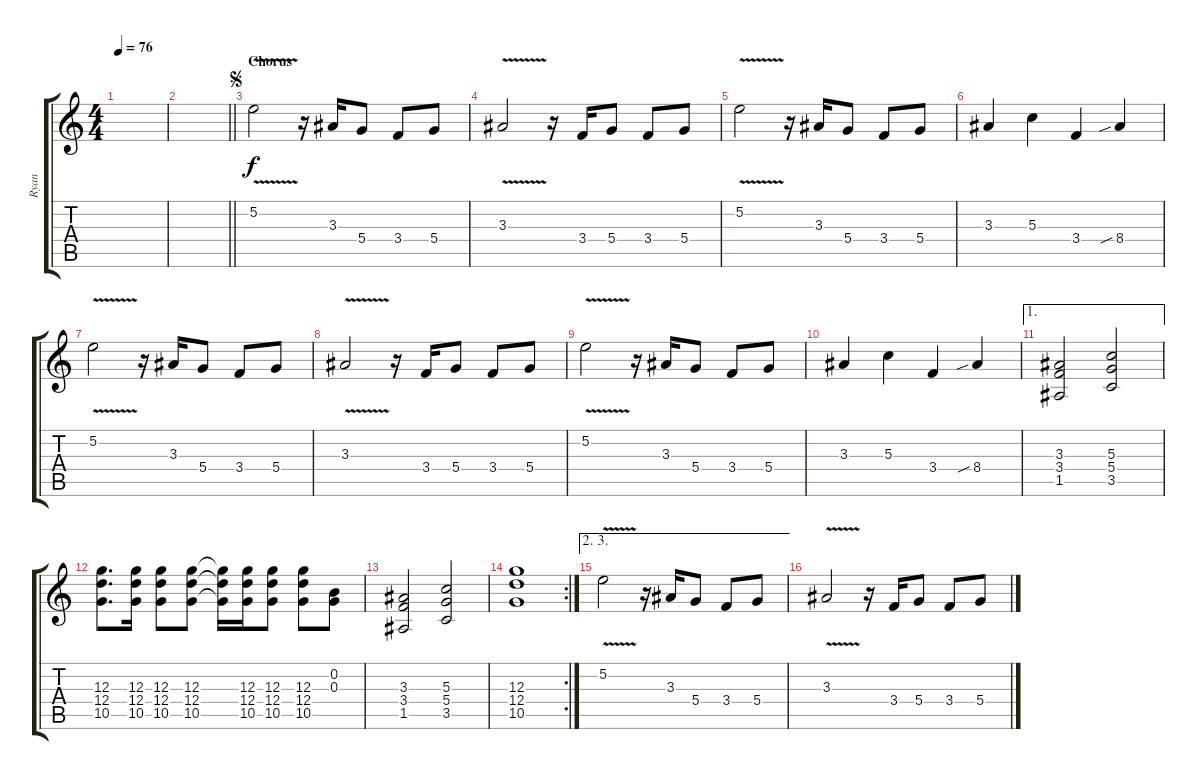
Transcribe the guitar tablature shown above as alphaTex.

\track ("Ryan" "Ryan") {instrument overdrivenguitar}
\staff {score tabs}
\tuning (E4 B3 G3 D3 A2 E2) {hide}
\ts (4 4)
\tempo 76
\clef g2
\ks c
|
\barLineRight lightlight
|
\section ("" "Chorus")
\jump segno
5.2{v}.2 r.16 3.3.16 5.4.8 3.4.8 5.4.8 |
3.3{v}.2 r.16 3.4.16 5.4.8 3.4.8 5.4.8 |
5.2{v}.2 r.16 3.3.16 5.4.8 3.4.8 5.4.8 |
3.3.4 5.3.4 3.4.4 8.4{sib}.4 |
5.2{v}.2 r.16 3.3.16 5.4.8 3.4.8 5.4.8 |
3.3{v}.2 r.16 3.4.16 5.4.8 3.4.8 5.4.8 |
5.2{v}.2 r.16 3.3.16 5.4.8 3.4.8 5.4.8 |
3.3.4 5.3.4 3.4.4 8.4{sib}.4 |
\ae 1
(3.3 3.4 1.5).2 (5.3 5.4 3.5).2 |
(12.3 12.4 10.5).8{d} (12.3 12.4 10.5).16 (12.3 12.4 10.5).8 (12.3 12.4 10.5).8 (12.3{t} 12.4{t} 10.5{t}).16 (12.3 12.4 10.5).16 (12.3 12.4 10.5).8 (12.3 12.4 10.5).8 (0.2 0.3).8 |
(3.3 3.4 1.5).2 (5.3 5.4 3.5).2 |
\rc 2
(12.3 12.4 10.5).1 |
\ae (2 3)
5.2{v}.2 r.16 3.3.16 5.4.8 3.4.8 5.4.8 |
3.3{v}.2 r.16 3.4.16 5.4.8 3.4.8 5.4.8
